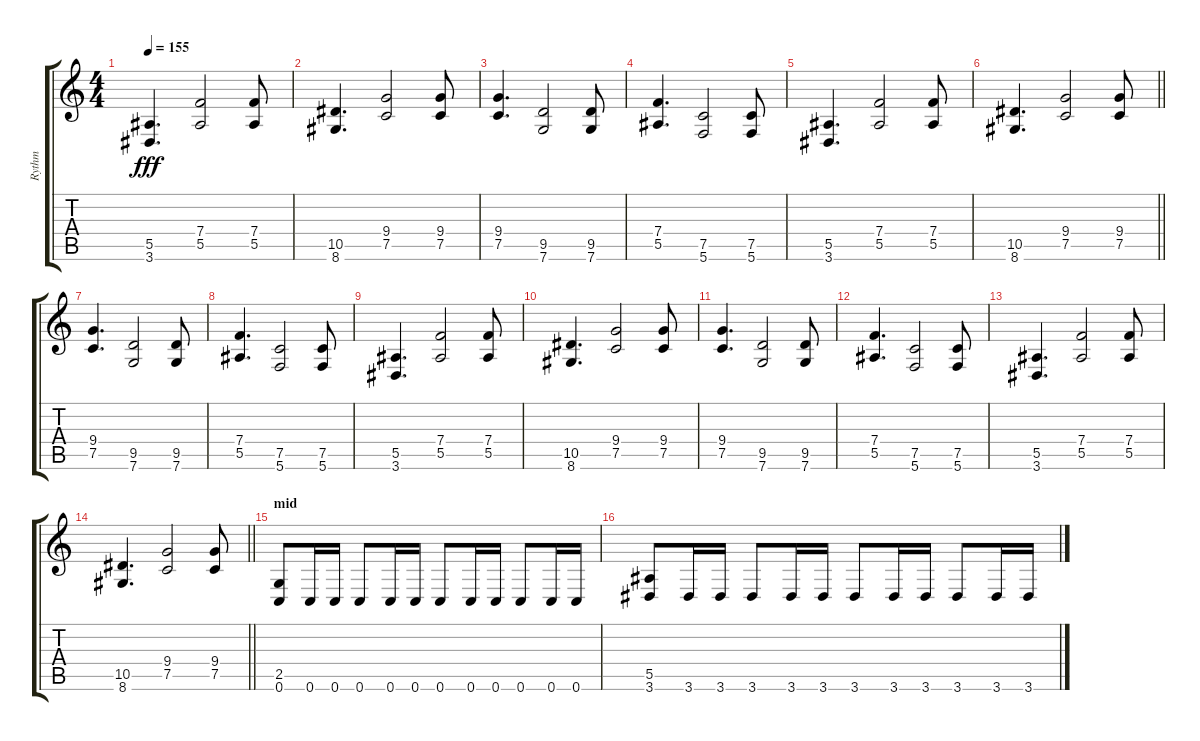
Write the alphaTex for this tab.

\track ("Rythm" "Rythm") {instrument distortionguitar}
\staff {score tabs}
\tuning (C4 G3 Eb3 Bb2 F2 C2) {hide}
\ts (4 4)
\tempo 155
\clef g2
\ks c
(5.5 3.6).4{d dy fff} (7.4 5.5).2 (7.4 5.5).8 |
(10.5 8.6).4{d} (9.4 7.5).2 (9.4 7.5).8 |
(9.4 7.5).4{d} (9.5 7.6).2 (9.5 7.6).8 |
(7.4 5.5).4{d} (7.5 5.6).2 (7.5 5.6).8 |
(5.5 3.6).4{d} (7.4 5.5).2 (7.4 5.5).8 |
\barLineRight lightlight
(10.5 8.6).4{d} (9.4 7.5).2 (9.4 7.5).8 |
(9.4 7.5).4{d} (9.5 7.6).2 (9.5 7.6).8 |
(7.4 5.5).4{d} (7.5 5.6).2 (7.5 5.6).8 |
(5.5 3.6).4{d} (7.4 5.5).2 (7.4 5.5).8 |
(10.5 8.6).4{d} (9.4 7.5).2 (9.4 7.5).8 |
(9.4 7.5).4{d} (9.5 7.6).2 (9.5 7.6).8 |
(7.4 5.5).4{d} (7.5 5.6).2 (7.5 5.6).8 |
(5.5 3.6).4{d} (7.4 5.5).2 (7.4 5.5).8 |
\barLineRight lightlight
(10.5 8.6).4{d} (9.4 7.5).2 (9.4 7.5).8 |
\section ("" "mid")
(2.5 0.6).8 0.6.16 0.6.16 0.6.8 0.6.16 0.6.16 0.6.8 0.6.16 0.6.16 0.6.8 0.6.16 0.6.16 |
(5.5 3.6).8 3.6.16 3.6.16 3.6.8 3.6.16 3.6.16 3.6.8 3.6.16 3.6.16 3.6.8 3.6.16 3.6.16
